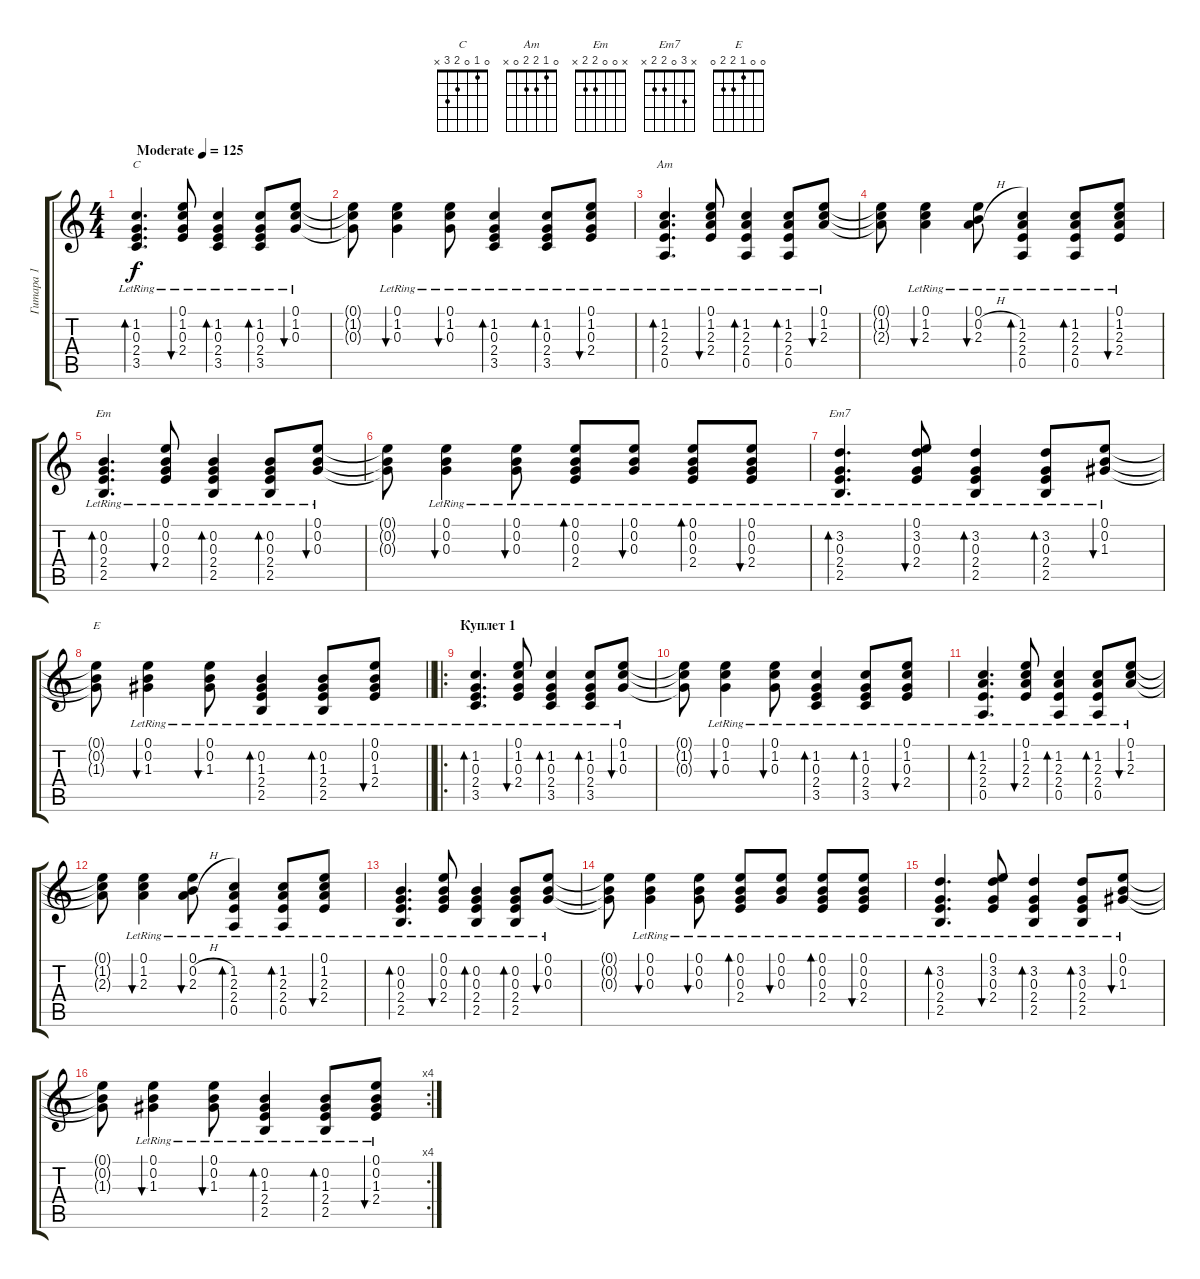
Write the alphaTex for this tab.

\track ("Гитара 1" "Гитара 1") {instrument acousticguitarsteel}
\staff {score tabs}
\tuning (E4 B3 G3 D3 A2 E2) {hide}
\chord ("C" 0 1 0 2 3 x)
\chord ("Am" 0 1 2 2 0 x)
\chord ("Em" x 0 0 2 2 x)
\chord ("Em7" x 3 0 2 2 x)
\chord ("E" 0 0 1 2 2 0)
\ts (4 4)
\tempo (125 "Moderate")
\clef g2
\ks c
(1.2{lr} 0.3{lr} 2.4{lr} 3.5{lr}).4{d bd 60 ch "C" dy f instrument acousticguitarsteel} (0.1{lr} 1.2{lr} 0.3{lr} 2.4{lr}).8{bu 60} (1.2{lr} 0.3{lr} 2.4{lr} 3.5{lr}).4{bd 60} (1.2{lr} 0.3{lr} 2.4{lr} 3.5{lr}).8{bd 60} (0.1{lr} 1.2{lr} 0.3{lr}).8{bu 60} |
(0.1{t} 1.2{t} 0.3{t}).8 (0.1{lr} 1.2{lr} 0.3{lr}).4{bu 60} (0.1{lr} 1.2{lr} 0.3{lr}).8{bu 60} (1.2{lr} 0.3{lr} 2.4{lr} 3.5{lr}).4{bd 60} (1.2{lr} 0.3{lr} 2.4{lr} 3.5{lr}).8{bd 60} (0.1{lr} 1.2{lr} 0.3{lr} 2.4{lr}).8{bu 60} |
(1.2{lr} 2.3{lr} 2.4{lr} 0.5{lr}).4{d bd 60 ch "Am"} (0.1{lr} 1.2{lr} 2.3{lr} 2.4{lr}).8{bu 60} (1.2{lr} 2.3{lr} 2.4{lr} 0.5{lr}).4{bd 60} (1.2{lr} 2.3{lr} 2.4{lr} 0.5{lr}).8{bd 60} (0.1{lr} 1.2{lr} 2.3{lr}).8{bu 60} |
(0.1{t} 1.2{t} 2.3{t}).8 (0.1{lr} 1.2{lr} 2.3{lr}).4{bu 60} (0.1{lr} 0.2{h lr} 2.3{lr}).8{bu 60} (1.2{lr} 2.3{lr} 2.4{lr} 0.5{lr}).4{bd 60} (1.2{lr} 2.3{lr} 2.4{lr} 0.5{lr}).8{bd 60} (0.1{lr} 1.2{lr} 2.3{lr} 2.4{lr}).8{bu 60} |
(0.2{lr} 0.3{lr} 2.4{lr} 2.5{lr}).4{d bd 60 ch "Em"} (0.1{lr} 0.2{lr} 0.3{lr} 2.4{lr}).8{bu 60} (0.2{lr} 0.3{lr} 2.4{lr} 2.5{lr}).4{bd 60} (0.2{lr} 0.3{lr} 2.4{lr} 2.5{lr}).8{bd 60} (0.1{lr} 0.2{lr} 0.3{lr}).8{bu 60} |
(0.1{t} 0.2{t} 0.3{t}).8 (0.1{lr} 0.2{lr} 0.3{lr}).4{bu 60} (0.1{lr} 0.2{lr} 0.3{lr}).8{bu 60} (0.1{lr} 0.2{lr} 0.3{lr} 2.4{lr}).8{bd 60} (0.1{lr} 0.2{lr} 0.3{lr}).8{bu 60} (0.1{lr} 0.2{lr} 0.3{lr} 2.4{lr}).8{bd 60} (0.1{lr} 0.2{lr} 0.3{lr} 2.4{lr}).8{bu 60} |
(3.2{lr} 0.3{lr} 2.4{lr} 2.5{lr}).4{d bd 60 ch "Em7"} (0.1{lr} 3.2{lr} 0.3{lr} 2.4{lr}).8{bu 60} (3.2{lr} 0.3{lr} 2.4{lr} 2.5{lr}).4{bd 60} (3.2{lr} 0.3{lr} 2.4{lr} 2.5{lr}).8{bd 60} (0.1{lr} 0.2{lr} 1.3{lr}).8{bu 60} |
\barLineRight lightlight
(0.1{t} 0.2{t} 1.3{t}).8{ch "E"} (0.1{lr} 0.2{lr} 1.3{lr}).4{bu 60} (0.1{lr} 0.2{lr} 1.3{lr}).8{bu 60} (0.2{lr} 1.3{lr} 2.4{lr} 2.5{lr}).4{bd 60} (0.2{lr} 1.3{lr} 2.4{lr} 2.5{lr}).8{bd 60} (0.1{lr} 0.2{lr} 1.3{lr} 2.4{lr}).8{bu 60} |
\ro
\section ("" "Куплет 1")
(1.2{lr} 0.3{lr} 2.4{lr} 3.5{lr}).4{d bd 60} (0.1{lr} 1.2{lr} 0.3{lr} 2.4{lr}).8{bu 60} (1.2{lr} 0.3{lr} 2.4{lr} 3.5{lr}).4{bd 60} (1.2{lr} 0.3{lr} 2.4{lr} 3.5{lr}).8{bd 60} (0.1{lr} 1.2{lr} 0.3{lr}).8{bu 60} |
(0.1{t} 1.2{t} 0.3{t}).8 (0.1{lr} 1.2{lr} 0.3{lr}).4{bu 60} (0.1{lr} 1.2{lr} 0.3{lr}).8{bu 60} (1.2{lr} 0.3{lr} 2.4{lr} 3.5{lr}).4{bd 60} (1.2{lr} 0.3{lr} 2.4{lr} 3.5{lr}).8{bd 60} (0.1{lr} 1.2{lr} 0.3{lr} 2.4{lr}).8{bu 60} |
(1.2{lr} 2.3{lr} 2.4{lr} 0.5{lr}).4{d bd 60} (0.1{lr} 1.2{lr} 2.3{lr} 2.4{lr}).8{bu 60} (1.2{lr} 2.3{lr} 2.4{lr} 0.5{lr}).4{bd 60} (1.2{lr} 2.3{lr} 2.4{lr} 0.5{lr}).8{bd 60} (0.1{lr} 1.2{lr} 2.3{lr}).8{bu 60} |
(0.1{t} 1.2{t} 2.3{t}).8 (0.1{lr} 1.2{lr} 2.3{lr}).4{bu 60} (0.1{lr} 0.2{h lr} 2.3{lr}).8{bu 60} (1.2{lr} 2.3{lr} 2.4{lr} 0.5{lr}).4{bd 60} (1.2{lr} 2.3{lr} 2.4{lr} 0.5{lr}).8{bd 60} (0.1{lr} 1.2{lr} 2.3{lr} 2.4{lr}).8{bu 60} |
(0.2{lr} 0.3{lr} 2.4{lr} 2.5{lr}).4{d bd 60} (0.1{lr} 0.2{lr} 0.3{lr} 2.4{lr}).8{bu 60} (0.2{lr} 0.3{lr} 2.4{lr} 2.5{lr}).4{bd 60} (0.2{lr} 0.3{lr} 2.4{lr} 2.5{lr}).8{bd 60} (0.1{lr} 0.2{lr} 0.3{lr}).8{bu 60} |
(0.1{t} 0.2{t} 0.3{t}).8 (0.1{lr} 0.2{lr} 0.3{lr}).4{bu 60} (0.1{lr} 0.2{lr} 0.3{lr}).8{bu 60} (0.1{lr} 0.2{lr} 0.3{lr} 2.4{lr}).8{bd 60} (0.1{lr} 0.2{lr} 0.3{lr}).8{bu 60} (0.1{lr} 0.2{lr} 0.3{lr} 2.4{lr}).8{bd 60} (0.1{lr} 0.2{lr} 0.3{lr} 2.4{lr}).8{bu 60} |
(3.2{lr} 0.3{lr} 2.4{lr} 2.5{lr}).4{d bd 60} (0.1{lr} 3.2{lr} 0.3{lr} 2.4{lr}).8{bu 60} (3.2{lr} 0.3{lr} 2.4{lr} 2.5{lr}).4{bd 60} (3.2{lr} 0.3{lr} 2.4{lr} 2.5{lr}).8{bd 60} (0.1{lr} 0.2{lr} 1.3{lr}).8{bu 60} |
\rc 4
(0.1{t} 0.2{t} 1.3{t}).8 (0.1{lr} 0.2{lr} 1.3{lr}).4{bu 60} (0.1{lr} 0.2{lr} 1.3{lr}).8{bu 60} (0.2{lr} 1.3{lr} 2.4{lr} 2.5{lr}).4{bd 60} (0.2{lr} 1.3{lr} 2.4{lr} 2.5{lr}).8{bd 60} (0.1{lr} 0.2{lr} 1.3{lr} 2.4{lr}).8{bu 60}
